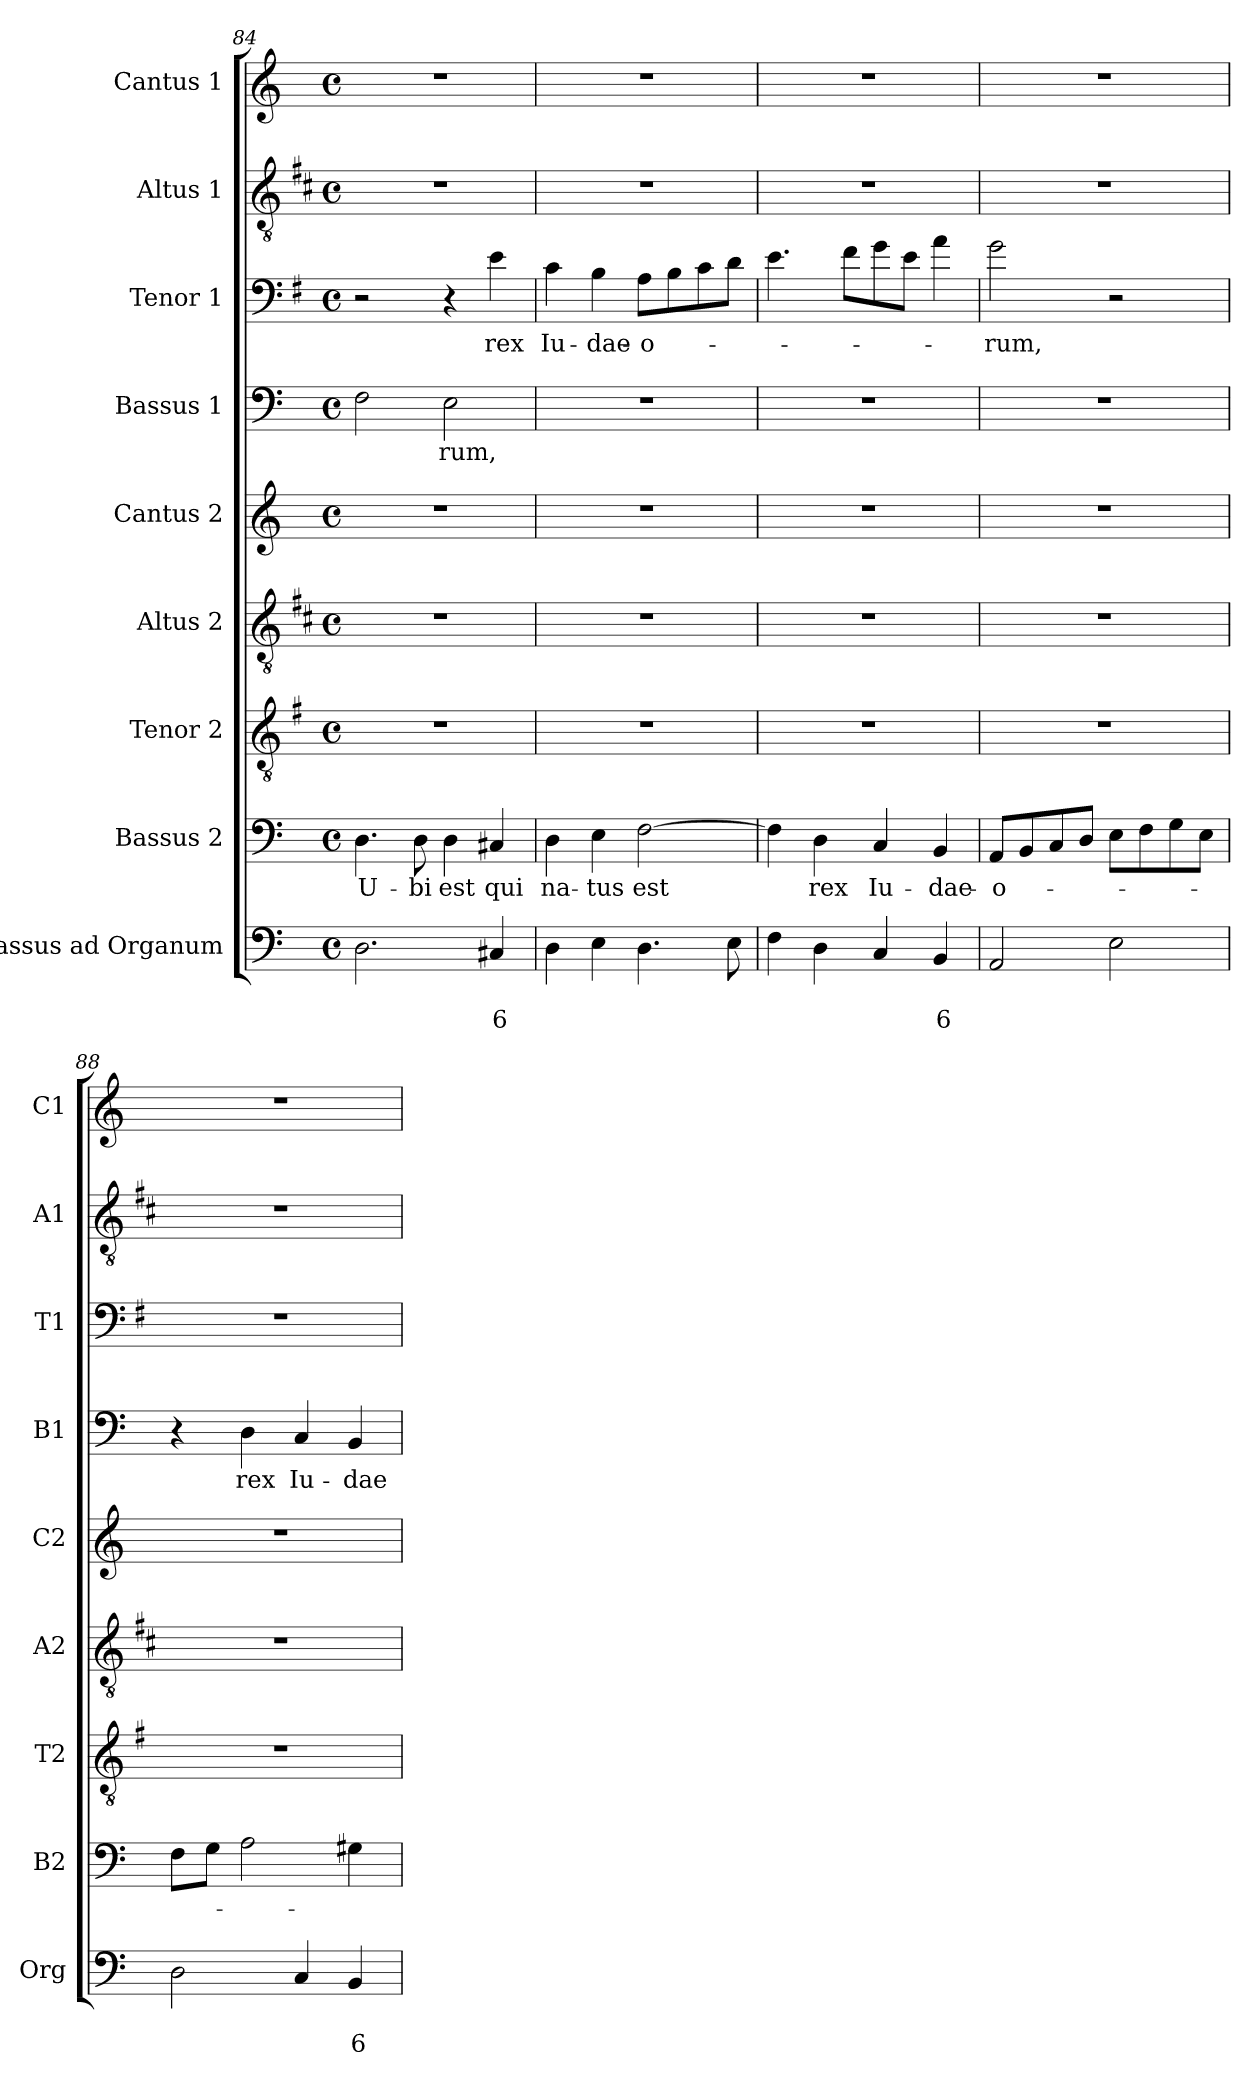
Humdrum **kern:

**kern	**text	**text	**kern	**text	**kern	**kern	**kern	**kern	**text	**kern	**text	**kern	**kern
*part9	*part9	*part9	*part8	*part8	*part7	*part6	*part5	*part4	*part4	*part3	*part3	*part2	*part1
*staff9	*staff9	*staff9	*staff8	*staff8	*staff7	*staff6	*staff5	*staff4	*staff4	*staff3	*staff3	*staff2	*staff1
*I"Bassus ad Organum	*	*	*I"Bassus 2	*	*I"Tenor 2	*I"Altus 2	*I"Cantus 2	*I"Bassus 1	*	*I"Tenor 1	*	*I"Altus 1	*I"Cantus 1
*I'Org	*	*	*I'B2	*	*I'T2	*I'A2	*I'C2	*I'B1	*	*I'T1	*	*I'A1	*I'C1
*clefF4	*	*	*clefF4	*	*clefGv2	*clefGv2	*clefG2	*clefF4	*	*clefF4	*	*clefGv2	*clefG2
*	*	*	*	*	*ITrd4c7	*ITrd1c2	*	*	*	*ITrd4c7	*	*ITrd1c2	*
*k[]	*	*	*k[]	*	*k[]	*k[]	*k[]	*k[]	*	*k[]	*	*k[]	*k[]
*C:	*	*	*C:	*	*C:	*C:	*C:	*C:	*	*C:	*	*C:	*C:
*M4/4	*	*	*M4/4	*	*M4/4	*M4/4	*M4/4	*M4/4	*	*M4/4	*	*M4/4	*M4/4
*met(c)	*	*	*met(c)	*	*met(c)	*met(c)	*met(c)	*met(c)	*	*met(c)	*	*met(c)	*met(c)
=84	=84	=84	=84	=84	=84	=84	=84	=84	=84	=84	=84	=84	=84
!	!	!	!	!LO:LY:b	!	!	!	!	!	!	!	!	!
2.D\	.	.	4.D\	U-	1r	1r	1r	2F\	.	2r	.	1r	1r
!	!	!	!	!LO:LY:b	!	!	!	!	!	!	!	!	!
.	.	.	8D\	-bi	.	.	.	.	.	.	.	.	.
!	!	!	!	!LO:LY:b	!	!	!	!	!LO:LY:b	!	!	!	!
.	.	.	4D\	est	.	.	.	2E\	-rum,	4r	.	.	.
!	!	!LO:LY:b	!	!LO:LY:b	!	!	!	!	!	!	!LO:LY:b	!	!
4C#X/	.	6	4C#X/	qui	.	.	.	.	.	4A\	rex	.	.
=85	=85	=85	=85	=85	=85	=85	=85	=85	=85	=85	=85	=85	=85
!	!	!	!	!LO:LY:b	!	!	!	!	!	!	!LO:LY:b	!	!
4D\	.	.	4D\	na-	1r	1r	1r	1r	.	4F\	Iu-	1r	1r
!	!	!	!	!LO:LY:b	!	!	!	!	!	!	!LO:LY:b	!	!
4E\	.	.	4E\	-tus	.	.	.	.	.	4E\	-dae-	.	.
!	!	!	!	!LO:LY:b	!	!	!	!	!	!	!LO:LY:b	!	!
4.D\	.	.	[2F\	est	.	.	.	.	.	8D\L	-o-	.	.
.	.	.	.	.	.	.	.	.	.	8E\	.	.	.
.	.	.	.	.	.	.	.	.	.	8F\	.	.	.
8E\	.	.	.	.	.	.	.	.	.	8G\J	.	.	.
=86	=86	=86	=86	=86	=86	=86	=86	=86	=86	=86	=86	=86	=86
4F\	.	.	4F\]	.	1r	1r	1r	1r	.	4.A\	.	1r	1r
!	!	!	!	!LO:LY:b	!	!	!	!	!	!	!	!	!
4D\	.	.	4D\	rex	.	.	.	.	.	.	.	.	.
.	.	.	.	.	.	.	.	.	.	8B\L	.	.	.
!	!	!	!	!LO:LY:b	!	!	!	!	!	!	!	!	!
4C/	.	.	4C/	Iu-	.	.	.	.	.	8c\	.	.	.
.	.	.	.	.	.	.	.	.	.	8A\J	.	.	.
!	!	!LO:LY:b	!	!LO:LY:b	!	!	!	!	!	!	!	!	!
4BB/	.	6	4BB/	-dae-	.	.	.	.	.	4d\	.	.	.
!!LO:PB:g=z
=87	=87	=87	=87	=87	=87	=87	=87	=87	=87	=87	=87	=87	=87
!	!	!	!	!LO:LY:b	!	!	!	!	!	!	!LO:LY:b	!	!
2AA/	.	.	8AA/L	-o-	1r	1r	1r	1r	.	2c\	-rum,	1r	1r
.	.	.	8BB/	.	.	.	.	.	.	.	.	.	.
.	.	.	8C/	.	.	.	.	.	.	.	.	.	.
.	.	.	8D/J	.	.	.	.	.	.	.	.	.	.
2E\	.	.	8E\L	.	.	.	.	.	.	2r	.	.	.
.	.	.	8F\	.	.	.	.	.	.	.	.	.	.
.	.	.	8G\	.	.	.	.	.	.	.	.	.	.
.	.	.	8E\J	.	.	.	.	.	.	.	.	.	.
=88	=88	=88	=88	=88	=88	=88	=88	=88	=88	=88	=88	=88	=88
2D\	.	.	8F\L	.	1r	1r	1r	4r	.	1r	.	1r	1r
.	.	.	8G\J	.	.	.	.	.	.	.	.	.	.
!	!	!	!	!	!	!	!	!	!LO:LY:b	!	!	!	!
.	.	.	2A\	.	.	.	.	4D\	rex	.	.	.	.
!	!	!	!	!	!	!	!	!	!LO:LY:b	!	!	!	!
4C/	.	.	.	.	.	.	.	4C/	Iu-	.	.	.	.
!	!	!LO:LY:b	!	!	!	!	!	!	!LO:LY:b	!	!	!	!
4BB/	.	6	4G#X\	.	.	.	.	4BB/	-dae-	.	.	.	.
=	=	=	=	=	=	=	=	=	=	=	=	=	=
*-	*-	*-	*-	*-	*-	*-	*-	*-	*-	*-	*-	*-	*-
